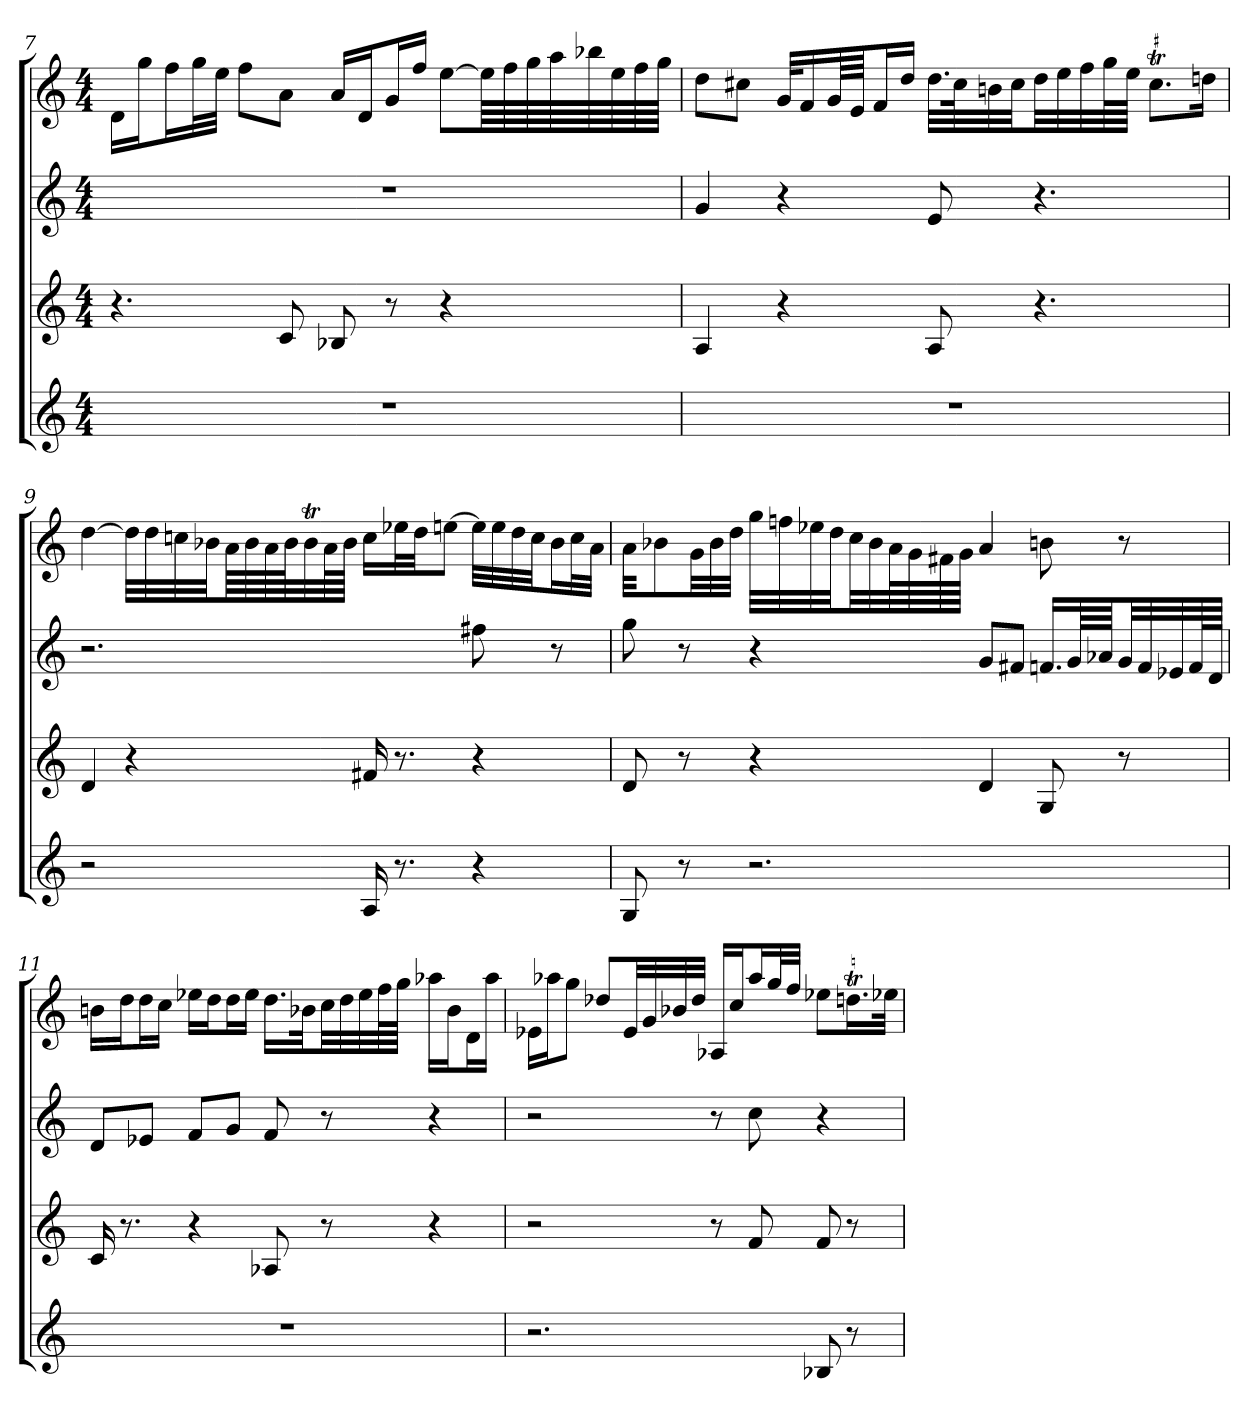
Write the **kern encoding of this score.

**kern	**kern	**kern	**kern
*part4	*part3	*part2	*part1
*staff4	*staff3	*staff2	*staff1
*M4/4	*M4/4	*M4/4	*M4/4
=7	=7	=7	=7
1r	4.r	1r	16dLL
.	.	.	16ggJ
.	.	.	16ffL
.	.	.	32ggL
.	.	.	32eeJJJ
.	.	.	8ffL
.	8c	.	8aJ
.	8B-X	.	16aLL
.	.	.	16dJ
.	8r	.	16gL
.	.	.	16ffJJ
.	4r	.	[8eeL
.	.	.	64eeLLL]
.	.	.	64ff
.	.	.	64gg
.	.	.	64aa
.	.	.	64bb-X
.	.	.	64ee
.	.	.	64ff
.	.	.	64ggJJJJ
=8	=8	=8	=8
1r	4A	4g	8ddL
.	.	.	8cc#XJ
.	4r	4r	32gKLL
.	.	.	16f
.	.	.	64gLL
.	.	.	64eJJJ
.	.	.	16fL
.	.	.	16ddJJ
.	8A	8e	32.ddLLL
.	.	.	64cc#K
.	.	.	32bn
.	.	.	32cc#JJ
.	4.r	4.r	32ddLL
.	.	.	32ee
.	.	.	32ff
.	.	.	64ggL
.	.	.	64eeJJJJ
!	!	!	!LO:TR:acc=#
.	.	.	8.cc#TL
.	.	.	16ddnJk
=9	=9	=9	=9
2r	4d	2.r	[4dd
.	4r	.	32ddLLL]
.	.	.	32dd
.	.	.	32ccn
.	.	.	32b-XJJ
.	.	.	64aLLL
.	.	.	64b-
.	.	.	64a
.	.	.	64b-J
.	.	.	32b-T
.	.	.	64aL
.	.	.	64b-JJJJ
16A	16f#X	.	16ccLL
8.r	8.r	.	32ee-XL
.	.	.	32ddJJ
.	.	.	[8eenJ
4r	4r	8ff#X	32eeLLL]
.	.	.	32ee
.	.	.	32dd
.	.	.	32ccJJ
.	.	8r	16b-L
.	.	.	32ccL
.	.	.	32aJJJ
=10	=10	=10	=10
8G	8d	8gg	32aKKL
.	.	.	8b-X
8r	8r	8r	.
.	.	.	32gLL
.	.	.	32b-
.	.	.	32ddJJJ
2.r	4r	4r	32ggLLL
.	.	.	32ffn
.	.	.	32ee-X
.	.	.	32ddJJ
.	.	.	32ccLL
.	.	.	32b-
.	.	.	64aL
.	.	.	64g
.	.	.	64f#X
.	.	.	64gJJJJ
.	4d	8gL	4a
.	.	8f#XJ	.
.	8G	16.fnLL	8bn
.	.	64gLL	.
.	.	64a-XJJJ	.
.	8r	32gLL	8r
.	.	32f	.
.	.	32e-X	.
.	.	64fL	.
.	.	64dJJJJ	.
=11	=11	=11	=11
1r	16c	8dL	16bnLL
.	8.r	.	16ddJ
.	.	8e-XJ	16ddL
.	.	.	16ccJJ
.	4r	8fL	16ee-XLL
.	.	.	16ddJ
.	.	8gJ	16ddL
.	.	.	16ee-JJ
.	8A-X	8f	16.ddLL
.	.	.	32b-XJk
.	8r	8r	32ccLL
.	.	.	32dd
.	.	.	32ee-
.	.	.	64ffL
.	.	.	64ggJJJJ
.	4r	4r	16aa-XLL
.	.	.	16b-J
.	.	.	16dL
.	.	.	16aa-JJ
=12	=12	=12	=12
2.r	2r	2r	16e-XLL
.	.	.	16aa-XJ
.	.	.	8ggJ
.	.	.	8dd-XL
.	.	.	32e-LL
.	.	.	32g
.	.	.	32b-X
.	.	.	32dd-JJJ
.	8r	8r	16A-XLL
.	.	.	16ccJ
.	8f	8cc	16aa-L
.	.	.	32ggL
.	.	.	32ffJJJ
8B-X	8f	4r	8ee-XL
8r	8r	.	16.ddnTL
.	.	.	32ee-XJJk
=	=	=	=
*-	*-	*-	*-
